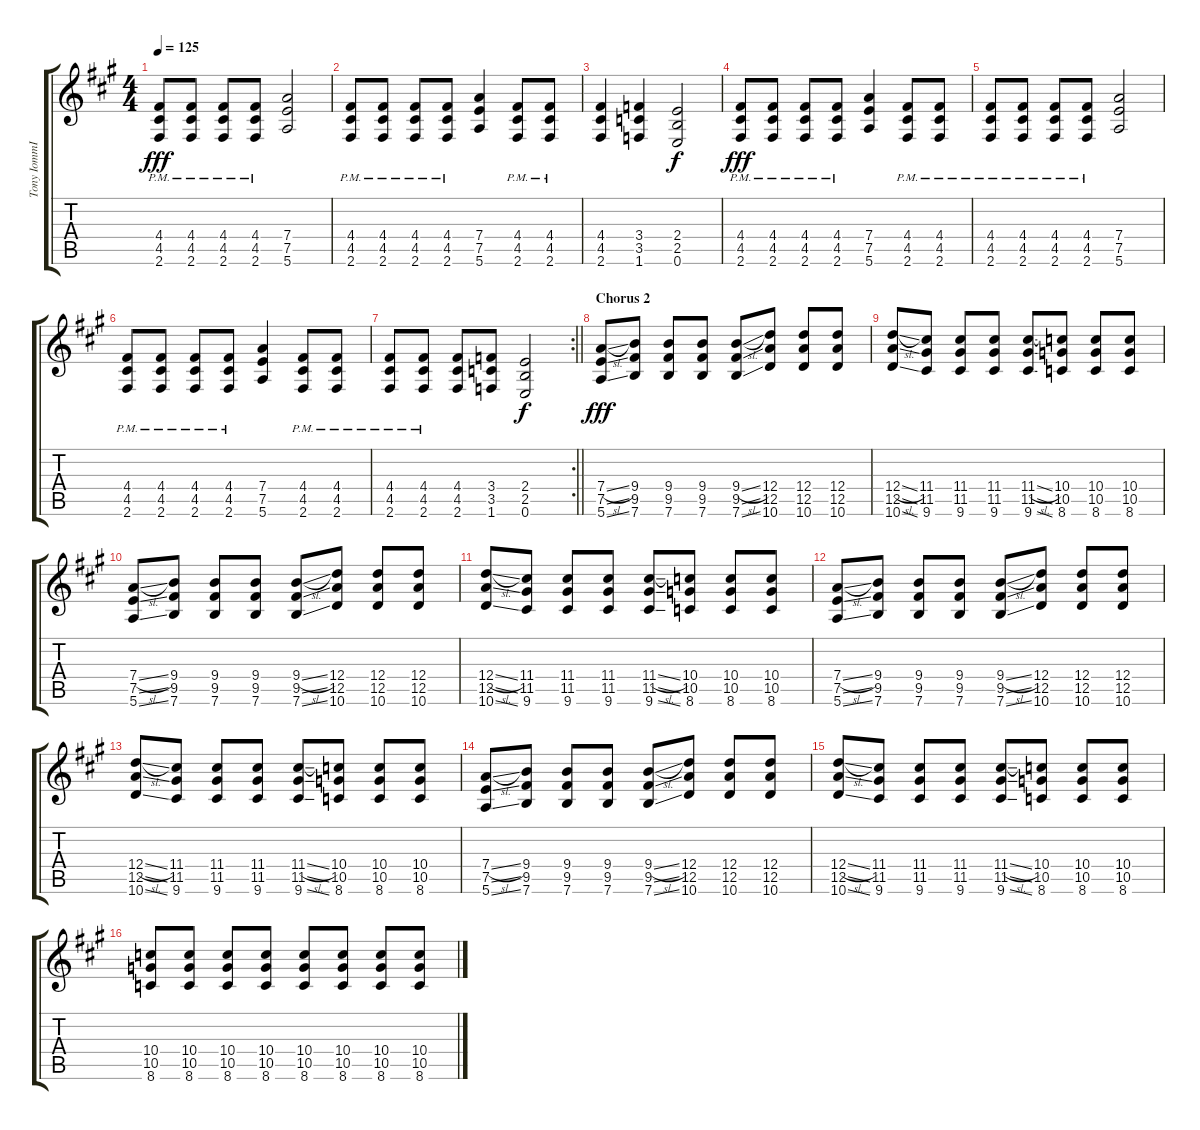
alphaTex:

\track ("Tony IommI Rhythm" "Tony IommI") {instrument distortionguitar}
\staff {score tabs}
\tuning (E4 B3 G3 D3 A2 E2) {hide}
\ts (4 4)
\tempo 125
\clef g2
\ks a
(4.4 4.5{pm} 2.6{pm}).8{dy fff} (4.4 4.5{pm} 2.6{pm}).8 (4.4 4.5{pm} 2.6{pm}).8 (4.4 4.5{pm} 2.6{pm}).8 (7.4 7.5 5.6).2 |
(4.4 4.5{pm} 2.6{pm}).8 (4.4 4.5{pm} 2.6{pm}).8 (4.4 4.5{pm} 2.6{pm}).8 (4.4 4.5{pm} 2.6{pm}).8 (7.4 7.5 5.6).4 (4.4 4.5{pm} 2.6{pm}).8 (4.4 4.5{pm} 2.6{pm}).8 |
(4.4 4.5 2.6).4 (3.4 3.5 1.6).4 (2.4 2.5 0.6).2{dy f} |
(4.4 4.5{pm} 2.6{pm}).8{dy fff} (4.4 4.5{pm} 2.6{pm}).8 (4.4 4.5{pm} 2.6{pm}).8 (4.4 4.5{pm} 2.6{pm}).8 (7.4 7.5 5.6).4 (4.4 4.5{pm} 2.6{pm}).8 (4.4 4.5{pm} 2.6{pm}).8 |
(4.4 4.5{pm} 2.6{pm}).8 (4.4 4.5{pm} 2.6{pm}).8 (4.4 4.5{pm} 2.6{pm}).8 (4.4 4.5{pm} 2.6{pm}).8 (7.4 7.5 5.6).2 |
(4.4 4.5{pm} 2.6{pm}).8 (4.4 4.5{pm} 2.6{pm}).8 (4.4 4.5{pm} 2.6{pm}).8 (4.4 4.5{pm} 2.6{pm}).8 (7.4 7.5 5.6).4 (4.4 4.5{pm} 2.6{pm}).8 (4.4 4.5{pm} 2.6{pm}).8 |
\rc 2
\barLineRight lightlight
(4.4 4.5{pm} 2.6{pm}).8 (4.4 4.5{pm} 2.6{pm}).8 (4.4 4.5 2.6).8 (3.4 3.5 1.6).8 (2.4 2.5 0.6).2{dy f} |
\section ("" "Chorus 2")
(7.4{sl} 7.5{ss} 5.6{ss}).8{dy fff} (9.4 9.5 7.6).8 (9.4 9.5 7.6).8 (9.4 9.5 7.6).8 (9.4{sl} 9.5{ss} 7.6{ss}).8 (12.4 12.5 10.6).8 (12.4 12.5 10.6).8 (12.4 12.5 10.6).8 |
(12.4{sl} 12.5{ss} 10.6{ss}).8 (11.4 11.5 9.6).8 (11.4 11.5 9.6).8 (11.4 11.5 9.6).8 (11.4{sl} 11.5{ss} 9.6{ss}).8 (10.4 10.5 8.6).8 (10.4 10.5 8.6).8 (10.4 10.5 8.6).8 |
(7.4{sl} 7.5{ss} 5.6{ss}).8 (9.4 9.5 7.6).8 (9.4 9.5 7.6).8 (9.4 9.5 7.6).8 (9.4{sl} 9.5{ss} 7.6{ss}).8 (12.4 12.5 10.6).8 (12.4 12.5 10.6).8 (12.4 12.5 10.6).8 |
(12.4{sl} 12.5{ss} 10.6{ss}).8 (11.4 11.5 9.6).8 (11.4 11.5 9.6).8 (11.4 11.5 9.6).8 (11.4{sl} 11.5{ss} 9.6{ss}).8 (10.4 10.5 8.6).8 (10.4 10.5 8.6).8 (10.4 10.5 8.6).8 |
(7.4{sl} 7.5{ss} 5.6{ss}).8 (9.4 9.5 7.6).8 (9.4 9.5 7.6).8 (9.4 9.5 7.6).8 (9.4{sl} 9.5{ss} 7.6{ss}).8 (12.4 12.5 10.6).8 (12.4 12.5 10.6).8 (12.4 12.5 10.6).8 |
(12.4{sl} 12.5{ss} 10.6{ss}).8 (11.4 11.5 9.6).8 (11.4 11.5 9.6).8 (11.4 11.5 9.6).8 (11.4{sl} 11.5{ss} 9.6{ss}).8 (10.4 10.5 8.6).8 (10.4 10.5 8.6).8 (10.4 10.5 8.6).8 |
(7.4{sl} 7.5{ss} 5.6{ss}).8 (9.4 9.5 7.6).8 (9.4 9.5 7.6).8 (9.4 9.5 7.6).8 (9.4{sl} 9.5{ss} 7.6{ss}).8 (12.4 12.5 10.6).8 (12.4 12.5 10.6).8 (12.4 12.5 10.6).8 |
(12.4{sl} 12.5{ss} 10.6{ss}).8 (11.4 11.5 9.6).8 (11.4 11.5 9.6).8 (11.4 11.5 9.6).8 (11.4{sl} 11.5{ss} 9.6{ss}).8 (10.4 10.5 8.6).8 (10.4 10.5 8.6).8 (10.4 10.5 8.6).8 |
(10.4 10.5 8.6).8 (10.4 10.5 8.6).8 (10.4 10.5 8.6).8 (10.4 10.5 8.6).8 (10.4 10.5 8.6).8 (10.4 10.5 8.6).8 (10.4 10.5 8.6).8 (10.4 10.5 8.6).8
